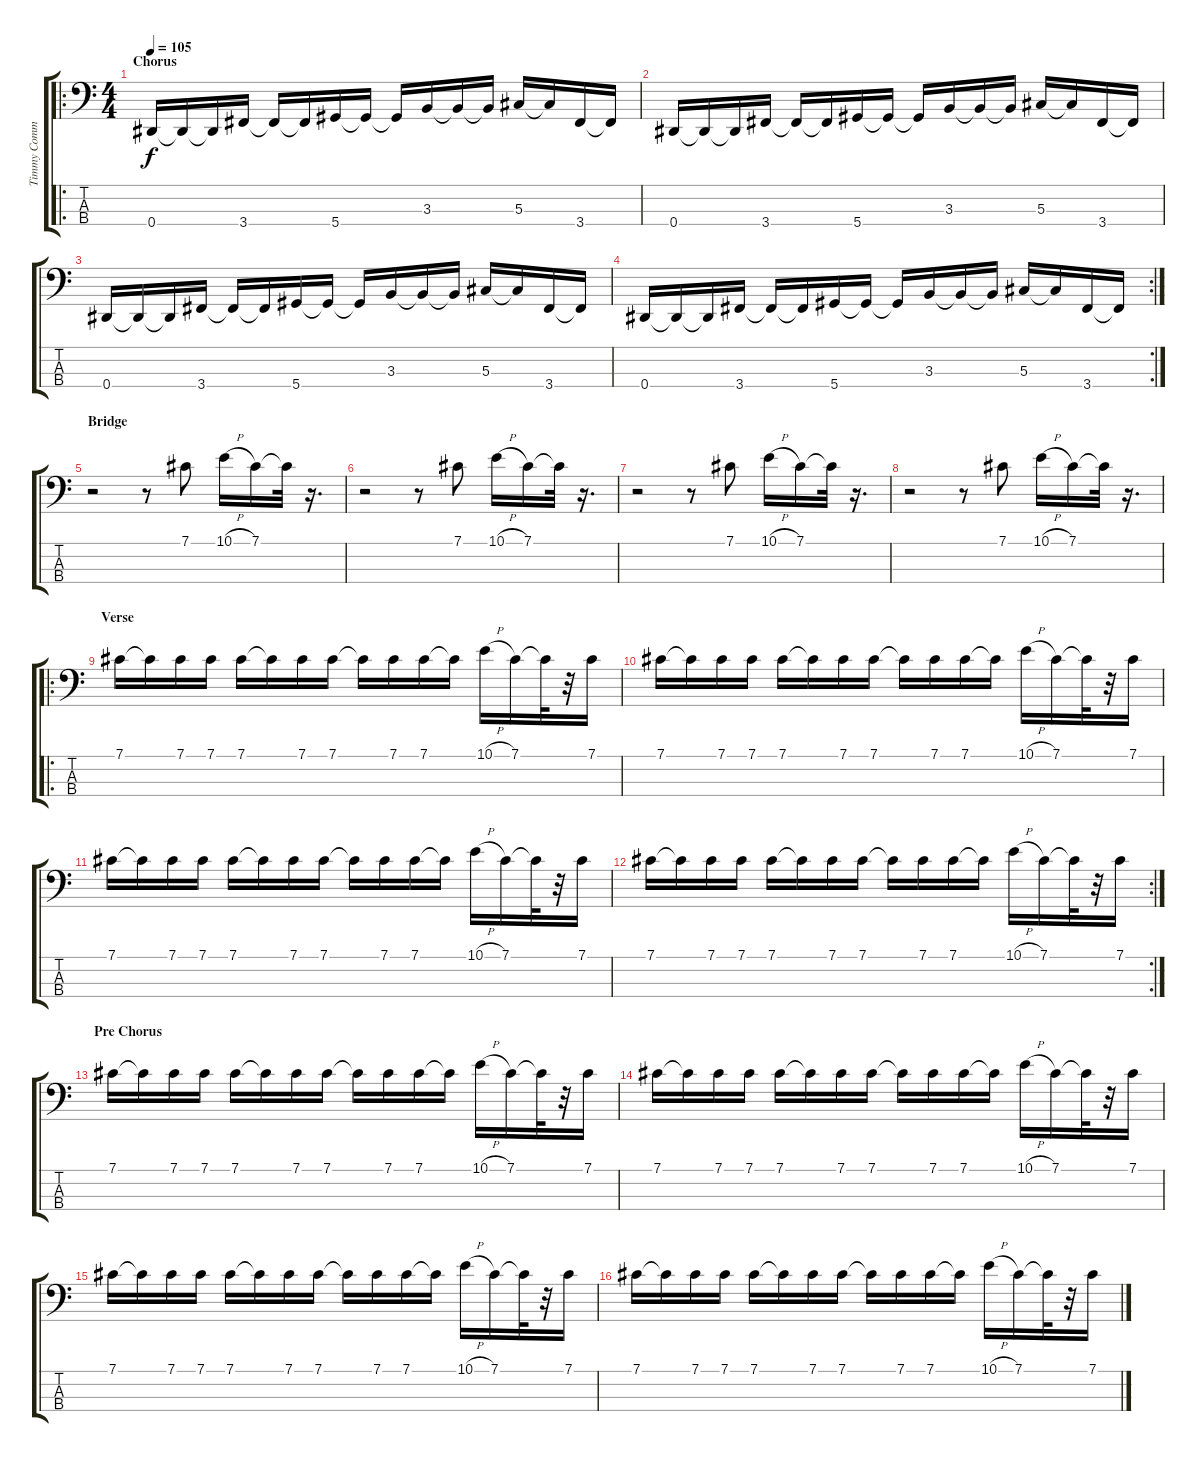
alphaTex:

\track ("Timmy Commerford - Bass" "Timmy Comm") {instrument electricbassfinger}
\staff {score tabs}
\tuning (Gb2 Db2 Ab1 Eb1) {hide}
\ro
\ts (4 4)
\section ("" "Chorus")
\tempo 105
\clef f4
\ks c
0.4.16{dy f} 0.4{t}.16 0.4{t}.16 3.4.16 3.4{t}.16 3.4{t}.16 5.4.16 5.4{t}.16 5.4{t}.16 3.3.16 3.3{t}.16 3.3{t}.16 5.3.16 5.3{t}.16 3.4.16 3.4{t}.16 |
0.4.16 0.4{t}.16 0.4{t}.16 3.4.16 3.4{t}.16 3.4{t}.16 5.4.16 5.4{t}.16 5.4{t}.16 3.3.16 3.3{t}.16 3.3{t}.16 5.3.16 5.3{t}.16 3.4.16 3.4{t}.16 |
0.4.16 0.4{t}.16 0.4{t}.16 3.4.16 3.4{t}.16 3.4{t}.16 5.4.16 5.4{t}.16 5.4{t}.16 3.3.16 3.3{t}.16 3.3{t}.16 5.3.16 5.3{t}.16 3.4.16 3.4{t}.16 |
\rc 2
0.4.16 0.4{t}.16 0.4{t}.16 3.4.16 3.4{t}.16 3.4{t}.16 5.4.16 5.4{t}.16 5.4{t}.16 3.3.16 3.3{t}.16 3.3{t}.16 5.3.16 5.3{t}.16 3.4.16 3.4{t}.16 |
\section ("" "Bridge")
r.2 r.8 7.1.8 10.1{h}.16 7.1.16 7.1{t}.32 r.16{d} |
r.2 r.8 7.1.8 10.1{h}.16 7.1.16 7.1{t}.32 r.16{d} |
r.2 r.8 7.1.8 10.1{h}.16 7.1.16 7.1{t}.32 r.16{d} |
r.2 r.8 7.1.8 10.1{h}.16 7.1.16 7.1{t}.32 r.16{d} |
\ro
\section ("" "Verse")
7.1.16 7.1{t}.16 7.1.16 7.1.16 7.1.16 7.1{t}.16 7.1.16 7.1.16 7.1{t}.16 7.1.16 7.1.16 7.1{t}.16 10.1{h}.16 7.1.16 7.1{t}.32 r.32 7.1.16 |
7.1.16 7.1{t}.16 7.1.16 7.1.16 7.1.16 7.1{t}.16 7.1.16 7.1.16 7.1{t}.16 7.1.16 7.1.16 7.1{t}.16 10.1{h}.16 7.1.16 7.1{t}.32 r.32 7.1.16 |
7.1.16 7.1{t}.16 7.1.16 7.1.16 7.1.16 7.1{t}.16 7.1.16 7.1.16 7.1{t}.16 7.1.16 7.1.16 7.1{t}.16 10.1{h}.16 7.1.16 7.1{t}.32 r.32 7.1.16 |
\rc 2
7.1.16 7.1{t}.16 7.1.16 7.1.16 7.1.16 7.1{t}.16 7.1.16 7.1.16 7.1{t}.16 7.1.16 7.1.16 7.1{t}.16 10.1{h}.16 7.1.16 7.1{t}.32 r.32 7.1.16 |
\section ("" "Pre Chorus")
7.1.16 7.1{t}.16 7.1.16 7.1.16 7.1.16 7.1{t}.16 7.1.16 7.1.16 7.1{t}.16 7.1.16 7.1.16 7.1{t}.16 10.1{h}.16 7.1.16 7.1{t}.32 r.32 7.1.16 |
7.1.16 7.1{t}.16 7.1.16 7.1.16 7.1.16 7.1{t}.16 7.1.16 7.1.16 7.1{t}.16 7.1.16 7.1.16 7.1{t}.16 10.1{h}.16 7.1.16 7.1{t}.32 r.32 7.1.16 |
7.1.16 7.1{t}.16 7.1.16 7.1.16 7.1.16 7.1{t}.16 7.1.16 7.1.16 7.1{t}.16 7.1.16 7.1.16 7.1{t}.16 10.1{h}.16 7.1.16 7.1{t}.32 r.32 7.1.16 |
7.1.16 7.1{t}.16 7.1.16 7.1.16 7.1.16 7.1{t}.16 7.1.16 7.1.16 7.1{t}.16 7.1.16 7.1.16 7.1{t}.16 10.1{h}.16 7.1.16 7.1{t}.32 r.32 7.1.16
